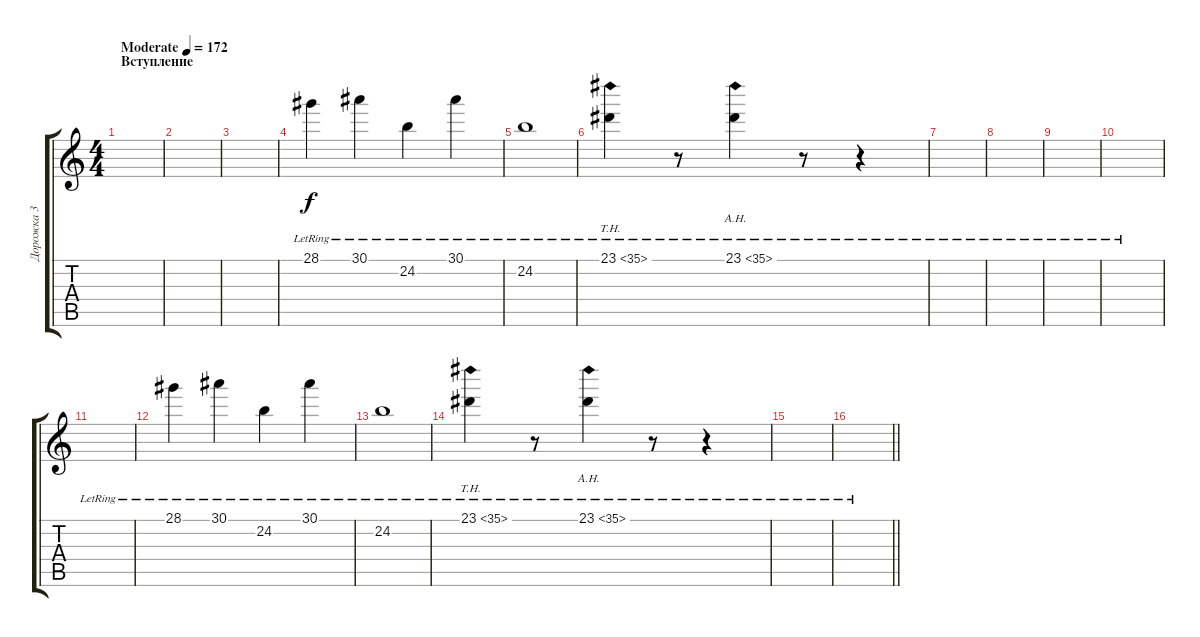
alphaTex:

\track ("Дорожка 3" "Дорожка 3") {instrument acousticgrandpiano}
\staff {score tabs}
\tuning (E4 B3 G3 D3 A2 E2) {hide}
\ts (4 4)
\section ("" "Вступление")
\tempo (172 "Moderate")
\clef g2
\ks c
|
|
|
28.1{lr}.4 30.1{lr}.4 24.2{lr}.4 30.1{lr}.4 |
24.2{lr}.1 |
23.1{th 12 lr}.4 r.8 23.1{ah 12 lr}.4 r.8 r.4 |
|
|
|
|
|
28.1{lr}.4 30.1{lr}.4 24.2{lr}.4 30.1{lr}.4 |
24.2{lr}.1 |
23.1{th 12 lr}.4 r.8 23.1{ah 12 lr}.4 r.8 r.4 |
|
\barLineRight lightlight
